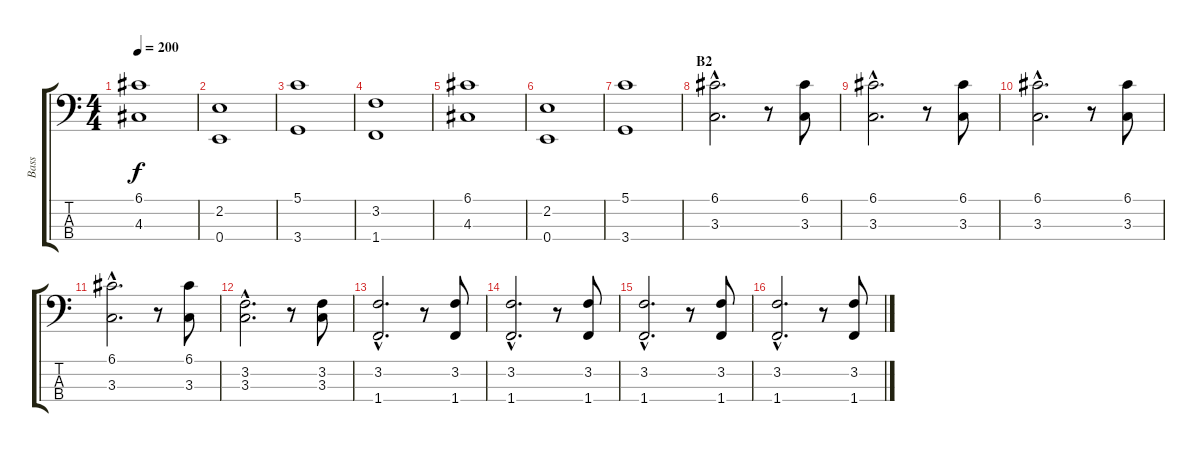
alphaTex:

\track ("Bass" "Bass") {instrument acousticbass}
\staff {score tabs}
\tuning (G2 D2 A1 E1) {hide}
\ts (4 4)
\tempo 200
\clef f4
\ks c
(6.1 4.3).1{dy f} |
(2.2 0.4).1 |
(5.1 3.4).1 |
(3.2 1.4).1 |
(6.1 4.3).1 |
(2.2 0.4).1 |
(5.1 3.4).1 |
\section ("" "B2")
(6.1{hac} 3.3{hac}).2{d} r.8 (6.1 3.3).8 |
(6.1{hac} 3.3{hac}).2{d} r.8 (6.1 3.3).8 |
(6.1{hac} 3.3{hac}).2{d} r.8 (6.1 3.3).8 |
(6.1{hac} 3.3{hac}).2{d} r.8 (6.1 3.3).8 |
(3.2{hac} 3.3{hac}).2{d} r.8 (3.2 3.3).8 |
(3.2{hac} 1.4{hac}).2{d} r.8 (3.2 1.4).8 |
(3.2{hac} 1.4{hac}).2{d} r.8 (3.2 1.4).8 |
(3.2{hac} 1.4{hac}).2{d} r.8 (3.2 1.4).8 |
(3.2{hac} 1.4{hac}).2{d} r.8 (3.2 1.4).8
